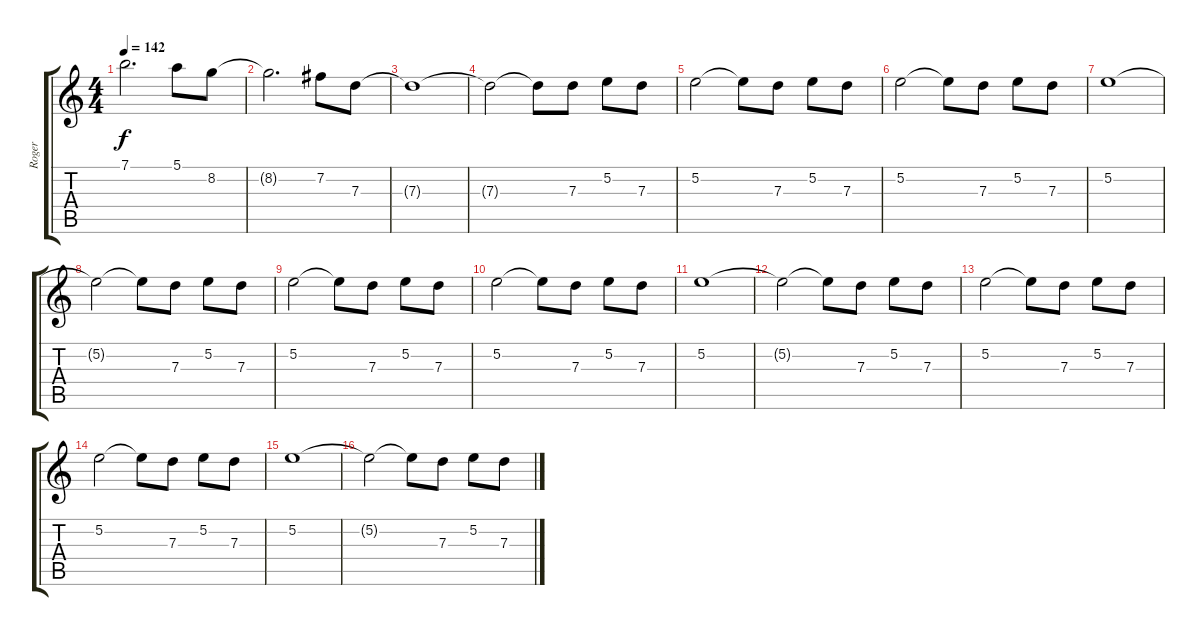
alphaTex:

\track ("Roger" "Roger") {instrument acousticguitarsteel}
\staff {score tabs}
\tuning (E4 B3 G3 D3 A2 E2) {hide}
\ts (4 4)
\tempo 142
\clef g2
\ks c
7.1{t}.2{d dy f} 5.1.8 8.2.8 |
8.2{t}.2{d} 7.2.8 7.3.8 |
7.3{t}.1 |
7.3{t}.2 7.3{t}.8 7.3.8 5.2.8 7.3.8 |
5.2.2 5.2{t}.8 7.3.8 5.2.8 7.3.8 |
5.2.2 5.2{t}.8 7.3.8 5.2.8 7.3.8 |
5.2.1 |
5.2{t}.2 5.2{t}.8 7.3.8 5.2.8 7.3.8 |
5.2.2 5.2{t}.8 7.3.8 5.2.8 7.3.8 |
5.2.2 5.2{t}.8 7.3.8 5.2.8 7.3.8 |
5.2.1 |
5.2{t}.2 5.2{t}.8 7.3.8 5.2.8 7.3.8 |
5.2.2 5.2{t}.8 7.3.8 5.2.8 7.3.8 |
5.2.2 5.2{t}.8 7.3.8 5.2.8 7.3.8 |
5.2.1 |
5.2{t}.2 5.2{t}.8 7.3.8 5.2.8 7.3.8
